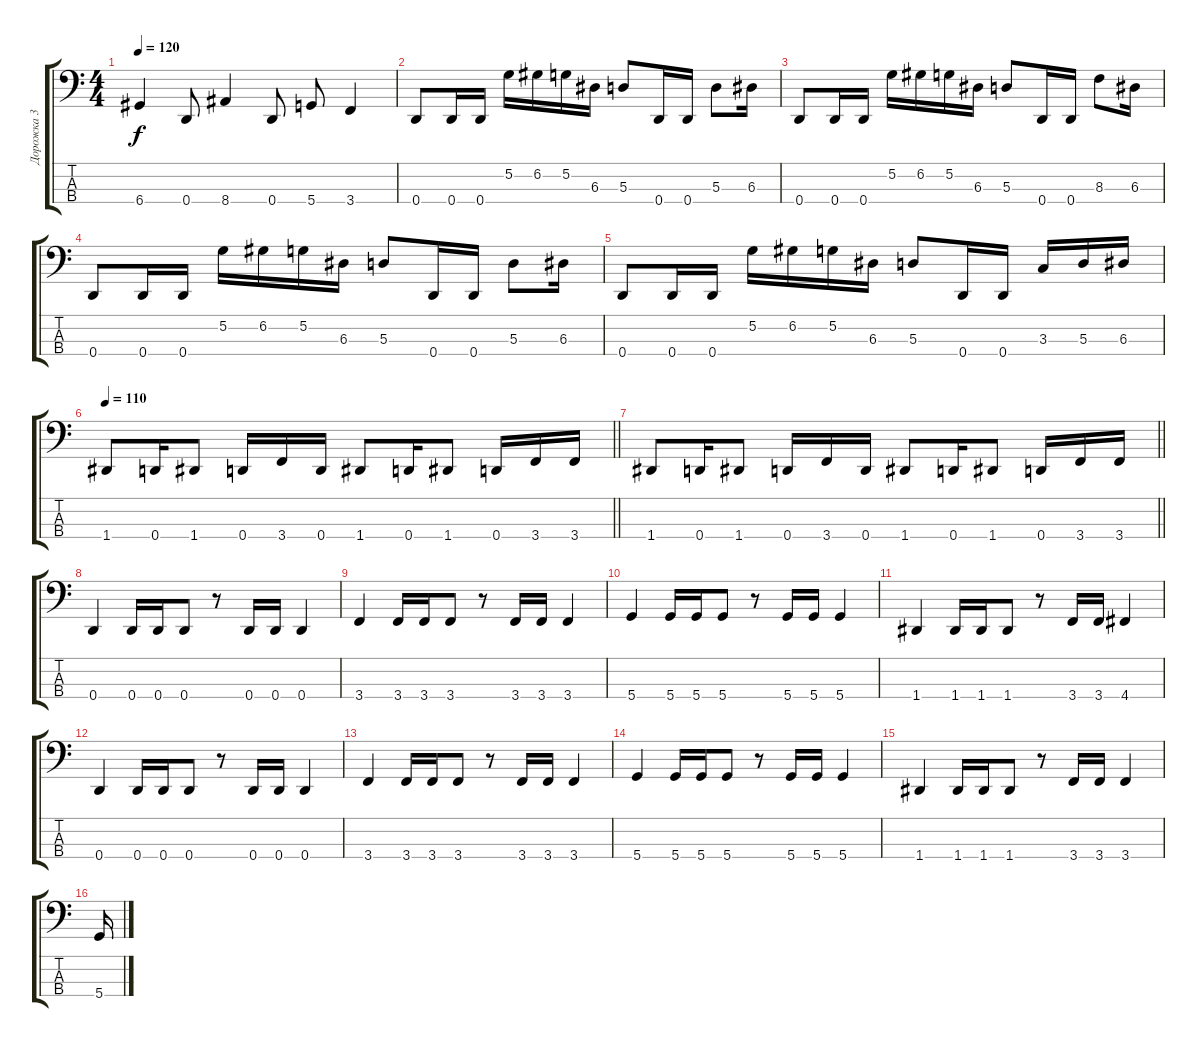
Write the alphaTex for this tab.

\track ("Дорожка 3" "Дорожка 3") {instrument electricbassfinger}
\staff {score tabs}
\tuning (G2 D2 A1 D1) {hide}
\ts (4 4)
\tempo 120
\clef f4
\ks c
6.4.4{dy f} 0.4.8 8.4.4 0.4.8 5.4.8 3.4.4 |
0.4.8 0.4.16 0.4.16 5.2.16 6.2.16 5.2.16 6.3.16 5.3.8 0.4.16 0.4.16 5.3.8 6.3.16 |
0.4.8 0.4.16 0.4.16 5.2.16 6.2.16 5.2.16 6.3.16 5.3.8 0.4.16 0.4.16 8.3.8 6.3.16 |
0.4.8 0.4.16 0.4.16 5.2.16 6.2.16 5.2.16 6.3.16 5.3.8 0.4.16 0.4.16 5.3.8 6.3.16 |
0.4.8 0.4.16 0.4.16 5.2.16 6.2.16 5.2.16 6.3.16 5.3.8 0.4.16 0.4.16 3.3.16 5.3.16 6.3.16 |
\tempo 110
\barLineRight lightlight
1.4.8 0.4.16 1.4.8 0.4.16 3.4.16 0.4.16 1.4.8 0.4.16 1.4.8 0.4.16 3.4.16 3.4.16 |
\barLineRight lightlight
1.4.8 0.4.16 1.4.8 0.4.16 3.4.16 0.4.16 1.4.8 0.4.16 1.4.8 0.4.16 3.4.16 3.4.16 |
0.4.4 0.4.16 0.4.16 0.4.8 r.8 0.4.16 0.4.16 0.4.4 |
3.4.4 3.4.16 3.4.16 3.4.8 r.8 3.4.16 3.4.16 3.4.4 |
5.4.4 5.4.16 5.4.16 5.4.8 r.8 5.4.16 5.4.16 5.4.4 |
1.4.4 1.4.16 1.4.16 1.4.8 r.8 3.4.16 3.4.16 4.4.4 |
0.4.4 0.4.16 0.4.16 0.4.8 r.8 0.4.16 0.4.16 0.4.4 |
3.4.4 3.4.16 3.4.16 3.4.8 r.8 3.4.16 3.4.16 3.4.4 |
5.4.4 5.4.16 5.4.16 5.4.8 r.8 5.4.16 5.4.16 5.4.4 |
1.4.4 1.4.16 1.4.16 1.4.8 r.8 3.4.16 3.4.16 3.4.4 |
5.4.16
